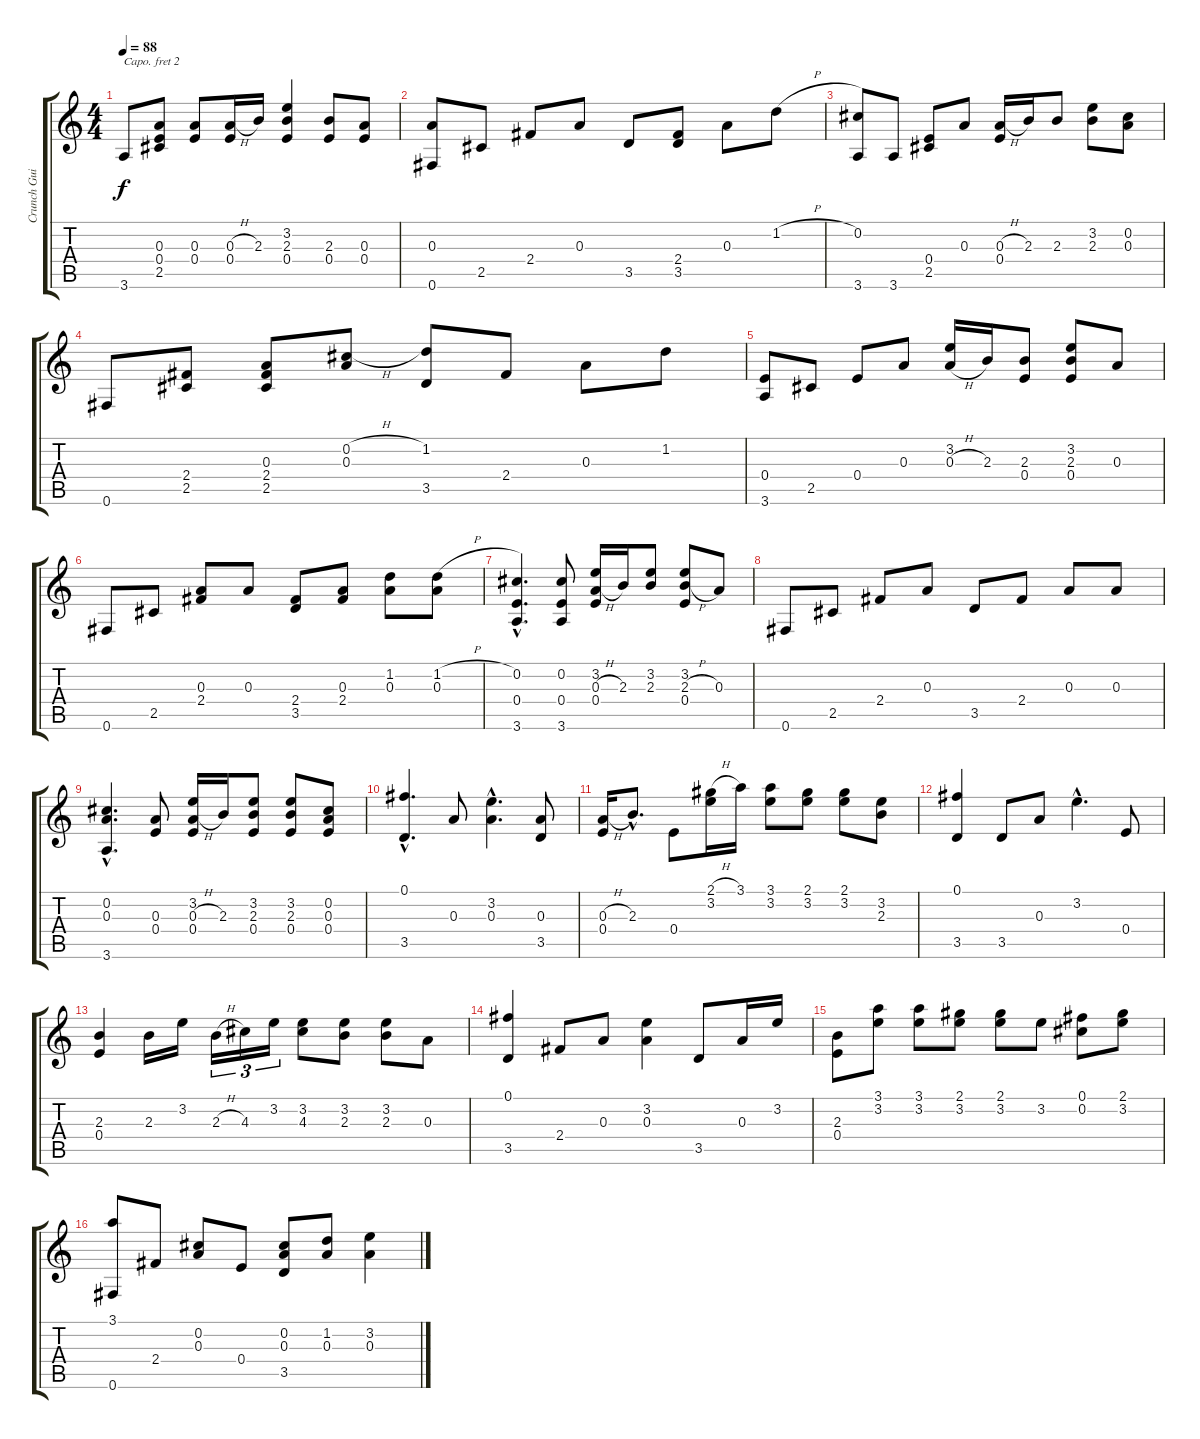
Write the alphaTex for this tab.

\track ("Crunch Guitar" "Crunch Gui") {instrument overdrivenguitar}
\staff {score tabs}
\capo 2
\tuning (E4 B3 G3 D3 A2 E2) {hide}
\ts (4 4)
\tempo 88
\clef g2
\ks c
3.6.8{dy f} (0.3 0.4 2.5).8 (0.3 0.4).8 (0.3{h} 0.4).16 2.3.16 (3.2 2.3 0.4).4 (2.3 0.4).8 (0.3 0.4).8 |
(0.3 0.6).8 2.5.8 2.4.8 0.3.8 3.5.8 (2.4 3.5).8 0.3.8 1.2{h}.8 |
(0.2 3.6).8 3.6.8 (0.4 2.5).8 0.3.8 (0.3{h} 0.4).16 2.3.16 2.3.8 (3.2 2.3).8 (0.2 0.3).8 |
0.6.8 (2.4 2.5).8 (0.3 2.4 2.5).8 (0.2{h} 0.3).8 (1.2 3.5).8 2.4.8 0.3.8 1.2.8 |
(0.4 3.6).8 2.5.8 0.4.8 0.3.8 (3.2 0.3{h}).16 2.3.16 (2.3 0.4).8 (3.2 2.3 0.4).8 0.3.8 |
0.6.8 2.5.8 (0.3 2.4).8 0.3.8 (2.4 3.5).8 (0.3 2.4).8 (1.2 0.3).8 (1.2{h} 0.3).8 |
(0.2{hac} 0.4{hac} 3.6{hac}).4{d} (0.2 0.4 3.6).8 (3.2 0.3{h} 0.4).16 2.3.16 (3.2 2.3).8 (3.2 2.3{h} 0.4).8 0.3.8 |
0.6.8 2.5.8 2.4.8 0.3.8 3.5.8 2.4.8 0.3.8 0.3.8 |
(0.2{hac} 0.3{hac} 3.6{hac}).4{d} (0.3 0.4).8 (3.2 0.3{h} 0.4).16 2.3.16 (3.2 2.3 0.4).8 (3.2 2.3 0.4).8 (0.2 0.3 0.4).8 |
(0.1{hac} 3.5{hac}).4{d} 0.3.8 (3.2{hac} 0.3{hac}).4{d} (0.3 3.5).8 |
(0.3{h} 0.4).16 2.3{hac}.8{d} 0.4.8 (2.1{h} 3.2).16 3.1.16 (3.1 3.2).8 (2.1 3.2).8 (2.1 3.2).8 (3.2 2.3).8 |
(0.1 3.5).4 3.5.8 0.3.8 3.2{hac}.4{d} 0.4.8 |
(2.3 0.4).4 2.3.16 3.2.16 2.3{h}.16{tu (3 2)} 4.3.16{tu (3 2)} 3.2.16{tu (3 2)} (3.2 4.3).8 (3.2 2.3).8 (3.2 2.3).8 0.3.8 |
(0.1 3.5).4 2.4.8 0.3.8 (3.2 0.3).4 3.5.8 0.3.16 3.2.16 |
(2.3 0.4).8 (3.1 3.2).8 (3.1 3.2).8 (2.1 3.2).8 (2.1 3.2).8 3.2.8 (0.1 0.2).8 (2.1 3.2).8 |
(3.1 0.6).8 2.4.8 (0.2 0.3).8 0.4.8 (0.2 0.3 3.5).8 (1.2 0.3).8 (3.2 0.3).4
